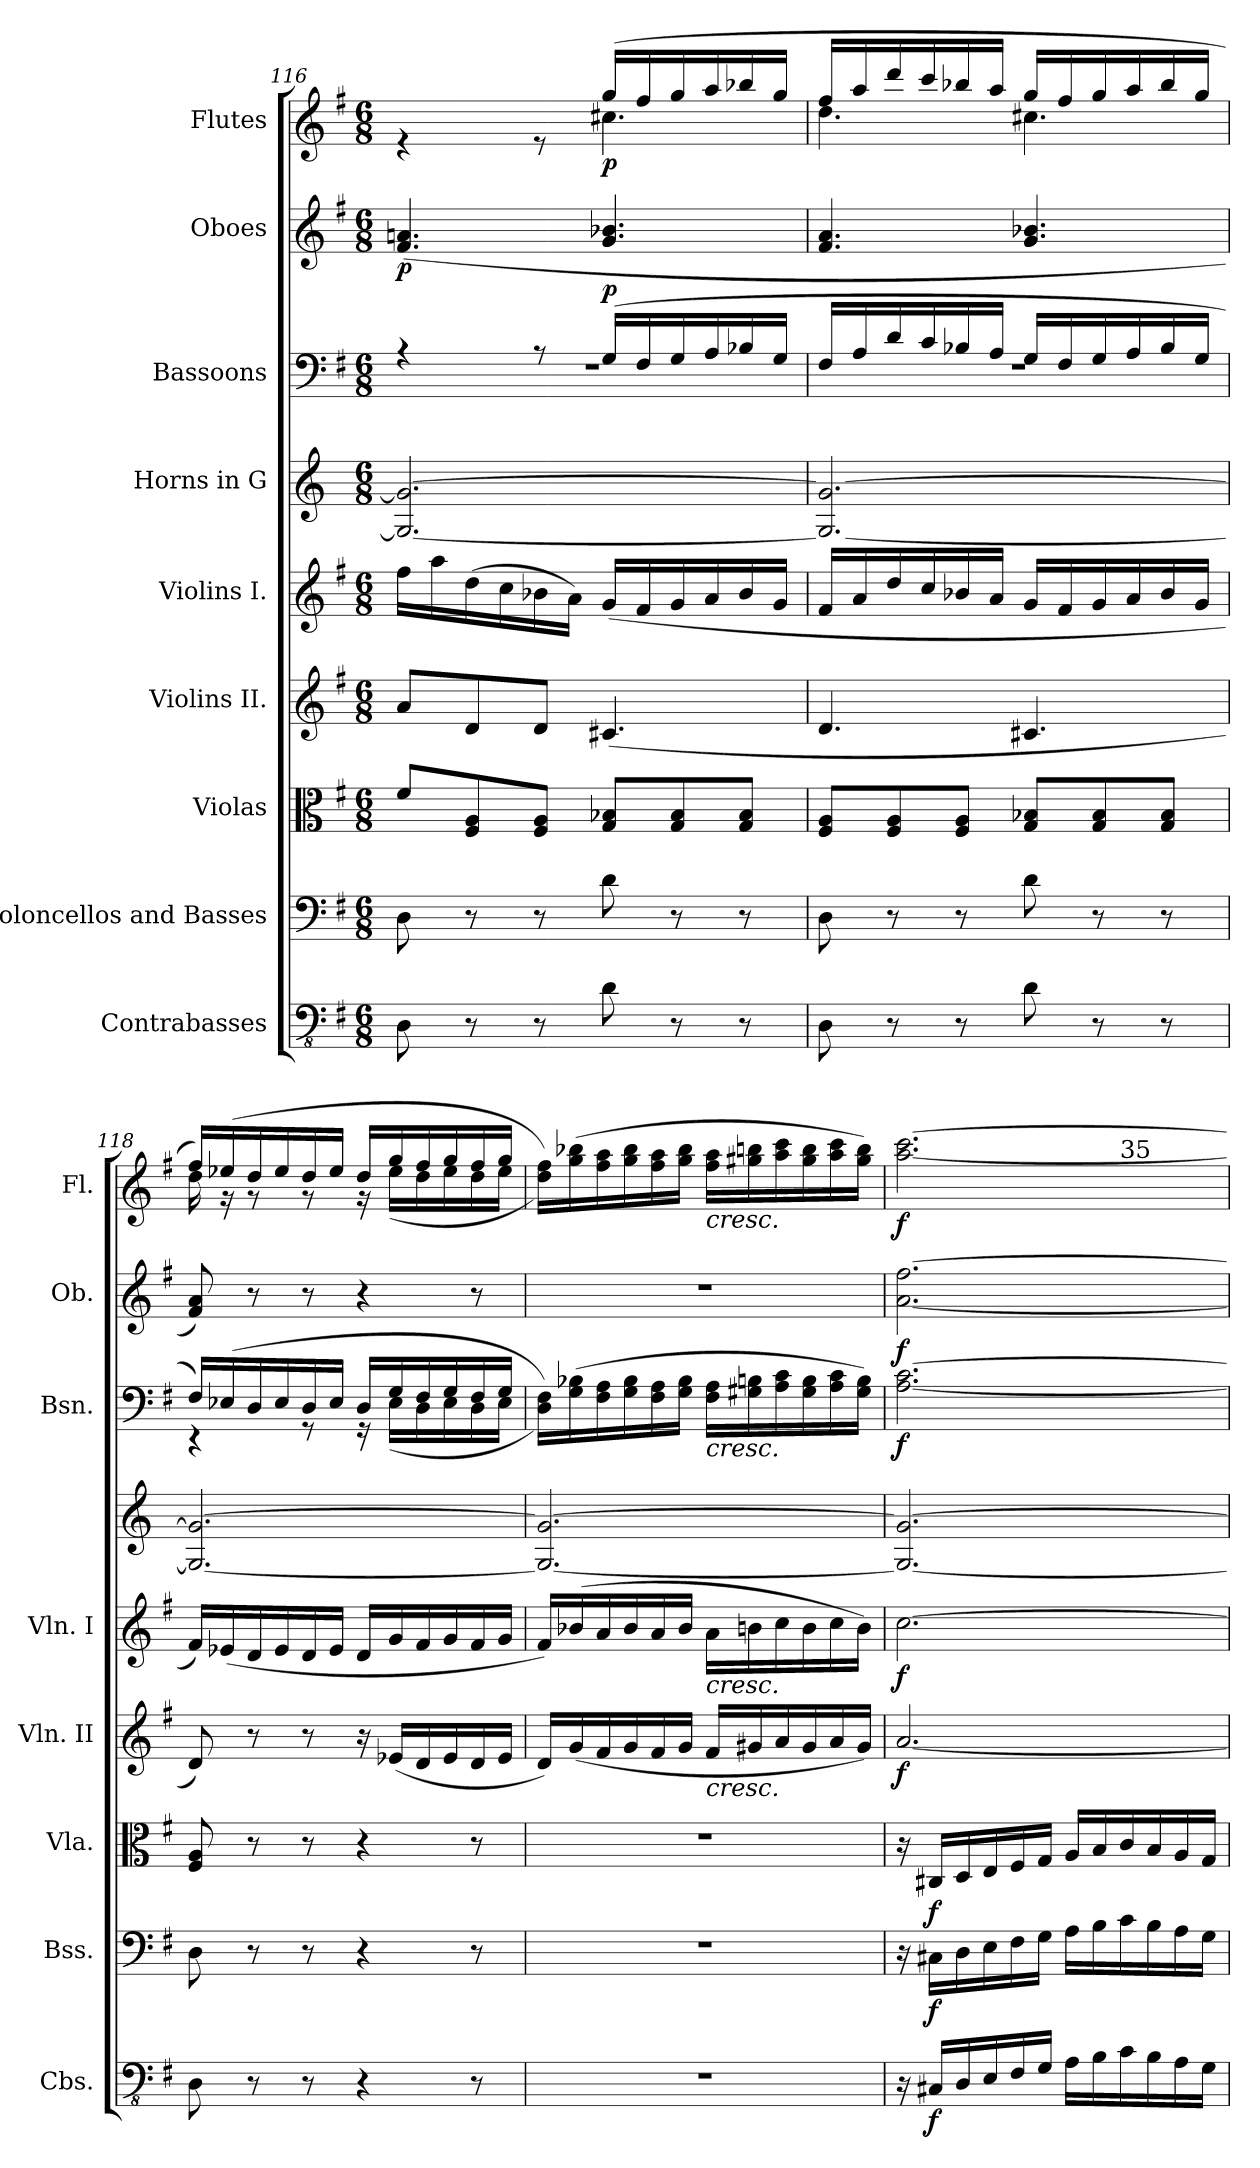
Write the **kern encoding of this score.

**kern	**dynam	**kern	**dynam	**kern	**dynam	**kern	**dynam	**kern	**dynam	**kern	**kern	**dynam	**kern	**dynam	**kern	**dynam
*part9	*part9	*part8	*part8	*part7	*part7	*part6	*part6	*part5	*part5	*part4	*part3	*part3	*part2	*part2	*part1	*part1
*staff9	*staff9	*staff8	*staff8	*staff7	*staff7	*staff6	*staff6	*staff5	*staff5	*staff4	*staff3	*staff3	*staff2	*staff2	*staff1	*staff1
*I"Contrabasses	*	*I"Violoncellos and Basses	*	*I"Violas	*	*I"Violins II.	*	*I"Violins I.	*	*I"Horns in G	*I"Bassoons	*	*I"Oboes	*	*I"Flutes	*
*I'Cbs.	*	*I'Bss.	*	*I'Vla.	*	*I'Vln. II	*	*I'Vln. I	*	*	*I'Bsn.	*	*I'Ob.	*	*I'Fl.	*
*clefFv4	*	*clefF4	*	*clefC3	*	*clefG2	*	*clefG2	*	*clefG2	*clefF4	*	*clefG2	*	*clefG2	*
*	*	*	*	*	*	*	*	*	*	*ITrd3c5	*	*	*	*	*	*
*k[f#]	*	*k[f#]	*	*k[f#]	*	*k[f#]	*	*k[f#]	*	*k[f#]	*k[f#]	*	*k[f#]	*	*k[f#]	*
*M6/8	*	*M6/8	*	*M6/8	*	*M6/8	*	*M6/8	*	*M6/8	*M6/8	*	*M6/8	*	*M6/8	*
=116	=116	=116	=116	=116	=116	=116	=116	=116	=116	=116	=116	=116	=116	=116	=116	=116
*	*	*	*	*	*	*	*	*	*	*	*^	*	*	*	*^	*
!	!	!	!	!	!	!	!	!	!	!	!	!	!	!	!LO:DY:b	!	!	!
8DD\	.	8D\	.	8f#/L	.	8a/L	.	16ff#\LL	.	2.D/_ 2.d/_	4r	2.rF	.	(>4.f#/ 4.an/	p	4re	4.ryy	.
.	.	.	.	.	.	.	.	16aa\	.	.	.	.	.	.	.	.	.	.
8r	.	8r	.	8F#/ 8A/	.	8d/	.	(>16dd\	.	.	.	.	.	.	.	.	.	.
.	.	.	.	.	.	.	.	16cc\	.	.	.	.	.	.	.	.	.	.
8r	.	8r	.	8F#/ 8A/J	.	8d/J	.	16b-X\	.	.	8r	.	.	.	.	8re	.	.
.	.	.	.	.	.	.	.	16a\JJ)	.	.	.	.	.	.	.	.	.	.
!	!	!	!	!	!	!	!	!	!	!	!	!	!LO:DY:a	!	!	!	!	!LO:DY:b
8D\	.	8d\	.	8G/ 8B-X/L	.	(<4.c#X/	.	(<16g/LL	.	.	(>16G/LL	.	p	4.g/ 4.b-X/	.	(>16gg/LL	4.cc#X\	p
.	.	.	.	.	.	.	.	16f#/	.	.	16F#/	.	.	.	.	16ff#/	.	.
8r	.	8r	.	8G/ 8B-/	.	.	.	16g/	.	.	16G/	.	.	.	.	16gg/	.	.
.	.	.	.	.	.	.	.	16a/	.	.	16A/	.	.	.	.	16aa/	.	.
8r	.	8r	.	8G/ 8B-/J	.	.	.	16b-/	.	.	16B-X/	.	.	.	.	16bb-X/	.	.
.	.	.	.	.	.	.	.	16g/JJ	.	.	16G/JJ	.	.	.	.	16gg/JJ	.	.
=117	=117	=117	=117	=117	=117	=117	=117	=117	=117	=117	=117	=117	=117	=117	=117	=117	=117	=117
8DD\	.	8D\	.	8F#/ 8A/L	.	4.d/	.	16f#/LL	.	2.D/_ 2.d/_	16F#/LL	2.rF	.	4.f#/ 4.a/	.	16ff#/LL	4.dd\	.
.	.	.	.	.	.	.	.	16a/	.	.	16A/	.	.	.	.	16aa/	.	.
8r	.	8r	.	8F#/ 8A/	.	.	.	16dd/	.	.	16d/	.	.	.	.	16ddd/	.	.
.	.	.	.	.	.	.	.	16cc/	.	.	16c/	.	.	.	.	16ccc/	.	.
8r	.	8r	.	8F#/ 8A/J	.	.	.	16b-X/	.	.	16B-X/	.	.	.	.	16bb-X/	.	.
.	.	.	.	.	.	.	.	16a/JJ	.	.	16A/JJ	.	.	.	.	16aa/JJ	.	.
8D\	.	8d\	.	8G/ 8B-X/L	.	4.c#X/	.	16g/LL	.	.	16G/LL	.	.	4.g/ 4.b-X/	.	16gg/LL	4.cc#X\	.
.	.	.	.	.	.	.	.	16f#/	.	.	16F#/	.	.	.	.	16ff#/	.	.
8r	.	8r	.	8G/ 8B-/	.	.	.	16g/	.	.	16G/	.	.	.	.	16gg/	.	.
.	.	.	.	.	.	.	.	16a/	.	.	16A/	.	.	.	.	16aa/	.	.
8r	.	8r	.	8G/ 8B-/J	.	.	.	16b-/	.	.	16B-/	.	.	.	.	16bb-/	.	.
.	.	.	.	.	.	.	.	16g/JJ	.	.	16G/JJ	.	.	.	.	16gg/JJ	.	.
=118	=118	=118	=118	=118	=118	=118	=118	=118	=118	=118	=118	=118	=118	=118	=118	=118	=118	=118
8DD\	.	8D\	.	8F#/ 8A/	.	8d/)	.	16f#/LL)	.	2.D/_ 2.d/_	16F#/LL)	4r	.	8f#/ 8a/)	.	16ff#/LL)	16dd\	.
.	.	.	.	.	.	.	.	(<16e-X/	.	.	(>16E-X/	.	.	.	.	(>16ee-X/	16r	.
8r	.	8r	.	8r	.	8r	.	16d/	.	.	16D/	.	.	8r	.	16dd/	8r	.
.	.	.	.	.	.	.	.	16e-/	.	.	16E-/	.	.	.	.	16ee-/	.	.
8r	.	8r	.	8r	.	8r	.	16d/	.	.	16D/	8r	.	8r	.	16dd/	8r	.
.	.	.	.	.	.	.	.	16e-/JJ	.	.	16E-/JJ	.	.	.	.	16ee-/JJ	.	.
4r	.	4r	.	4r	.	16r	.	16d/LL	.	.	16D/LL	16r	.	4r	.	16dd/LL	16r	.
.	.	.	.	.	.	(<16e-X/LL	.	16g/	.	.	16G/	(<16E-\LL	.	.	.	16gg/	(<16ee-\LL	.
.	.	.	.	.	.	16d/	.	16f#/	.	.	16F#/	16D\	.	.	.	16ff#/	16dd\	.
.	.	.	.	.	.	16e-/	.	16g/	.	.	16G/	16E-\	.	.	.	16gg/	16ee-\	.
8r	.	8r	.	8r	.	16d/	.	16f#/	.	.	16F#/	16D\	.	8r	.	16ff#/	16dd\	.
.	.	.	.	.	.	16e-/JJ	.	16g/JJ	.	.	16G/JJ	16E-\JJ	.	.	.	16gg/JJ	16ee-\JJ	.
*	*	*	*	*	*	*	*	*	*	*	*v	*v	*	*	*	*v	*v	*
!!LO:LB:g=z
=119	=119	=119	=119	=119	=119	=119	=119	=119	=119	=119	=119	=119	=119	=119	=119	=119
2.r	.	2.r	.	2.r	.	16d/LL)	.	16f#/LL)	.	2.D/_ 2.d/_	16D\ 16F#\LL))	.	2.r	.	16dd\ 16ff#\LL))	.
.	.	.	.	.	.	(<16g/	.	(>16b-X/	.	.	(>16G\ 16B-X\	.	.	.	(>16gg\ 16bb-X\	.
.	.	.	.	.	.	16f#/	.	16a/	.	.	16F#\ 16A\	.	.	.	16ff#\ 16aa\	.
.	.	.	.	.	.	16g/	.	16b-/	.	.	16G\ 16B-\	.	.	.	16gg\ 16bb-\	.
.	.	.	.	.	.	16f#/	.	16a/	.	.	16F#\ 16A\	.	.	.	16ff#\ 16aa\	.
.	.	.	.	.	.	16g/JJ	.	16b-/JJ	.	.	16G\ 16B-\JJ	.	.	.	16gg\ 16bb-\JJ	.
!	!	!	!	!	!	!	!	!	!	!	!	!	!	!	!LO:TX:b:i:t=cresc.	!
!	!	!	!	!	!	!	!	!	!	!	!LO:TX:b:i:t=cresc.	!	!	!	!	!
!	!	!	!	!	!	!	!	!LO:TX:b:i:t=cresc.	!	!	!	!	!	!	!	!
!	!	!	!	!	!	!LO:TX:b:i:t=cresc.	!	!	!	!	!	!	!	!	!	!
.	.	.	.	.	.	16f#/LL	.	16a\LL	.	.	16F#\ 16A\LL	.	.	.	16ff#\ 16aa\LL	.
.	.	.	.	.	.	16g#X/	.	16bn\	.	.	16G#X\ 16Bn\	.	.	.	16gg#X\ 16bbn\	.
.	.	.	.	.	.	16a/	.	16cc\	.	.	16A\ 16c\	.	.	.	16aa\ 16ccc\	.
.	.	.	.	.	.	16g#/	.	16b\	.	.	16G#\ 16B\	.	.	.	16gg#\ 16bb\	.
.	.	.	.	.	.	16a/	.	16cc\	.	.	16A\ 16c\	.	.	.	16aa\ 16ccc\	.
.	.	.	.	.	.	16g#/JJ)	.	16b\JJ)	.	.	16G#\ 16B\JJ)	.	.	.	16gg#\ 16bb\JJ)	.
=120	=120	=120	=120	=120	=120	=120	=120	=120	=120	=120	=120	=120	=120	=120	=120	=120
!	!	!	!	!	!	!	!LO:DY:b	!	!LO:DY:b	!	!	!LO:DY:b	!	!LO:DY:b	!	!LO:DY:b
*	*	*	*	*	*	*	*	*	*	*	*	*	*	*	*^	*
16r	.	16r	.	16r	.	[2.a/	f	[2.cc\	f	2.D/_ 2.d/_	[2.A\ [2.c\	f	[2.a\ [2.ff#\	f	[2.aa\ [2.ccc\	2ryy	f
!	!LO:DY:b	!	!LO:DY:b	!	!LO:DY:b	!	!	!	!	!	!	!	!	!	!	!	!
16CC#X/LL	f	16C#X\LL	f	16C#X/LL	f	.	.	.	.	.	.	.	.	.	.	.	.
16DD/	.	16D\	.	16D/	.	.	.	.	.	.	.	.	.	.	.	.	.
16EE/	.	16E\	.	16E/	.	.	.	.	.	.	.	.	.	.	.	.	.
16FF#/	.	16F#\	.	16F#/	.	.	.	.	.	.	.	.	.	.	.	.	.
16GG/JJ	.	16G\JJ	.	16G/JJ	.	.	.	.	.	.	.	.	.	.	.	.	.
16AA\LL	.	16A\LL	.	16A/LL	.	.	.	.	.	.	.	.	.	.	.	.	.
16BB\	.	16B\	.	16B/	.	.	.	.	.	.	.	.	.	.	.	.	.
!	!	!	!	!	!	!	!	!	!	!	!	!	!	!	!	!LO:TX:a:t=35	!
16C\	.	16c\	.	16c/	.	.	.	.	.	.	.	.	.	.	.	4ryy	.
16BB\	.	16B\	.	16B/	.	.	.	.	.	.	.	.	.	.	.	.	.
16AA\	.	16A\	.	16A/	.	.	.	.	.	.	.	.	.	.	.	.	.
16GG\JJ	.	16G\JJ	.	16G/JJ	.	.	.	.	.	.	.	.	.	.	.	.	.
*	*	*	*	*	*	*	*	*	*	*	*	*	*	*	*v	*v	*
=	=	=	=	=	=	=	=	=	=	=	=	=	=	=	=	=
*-	*-	*-	*-	*-	*-	*-	*-	*-	*-	*-	*-	*-	*-	*-	*-	*-
